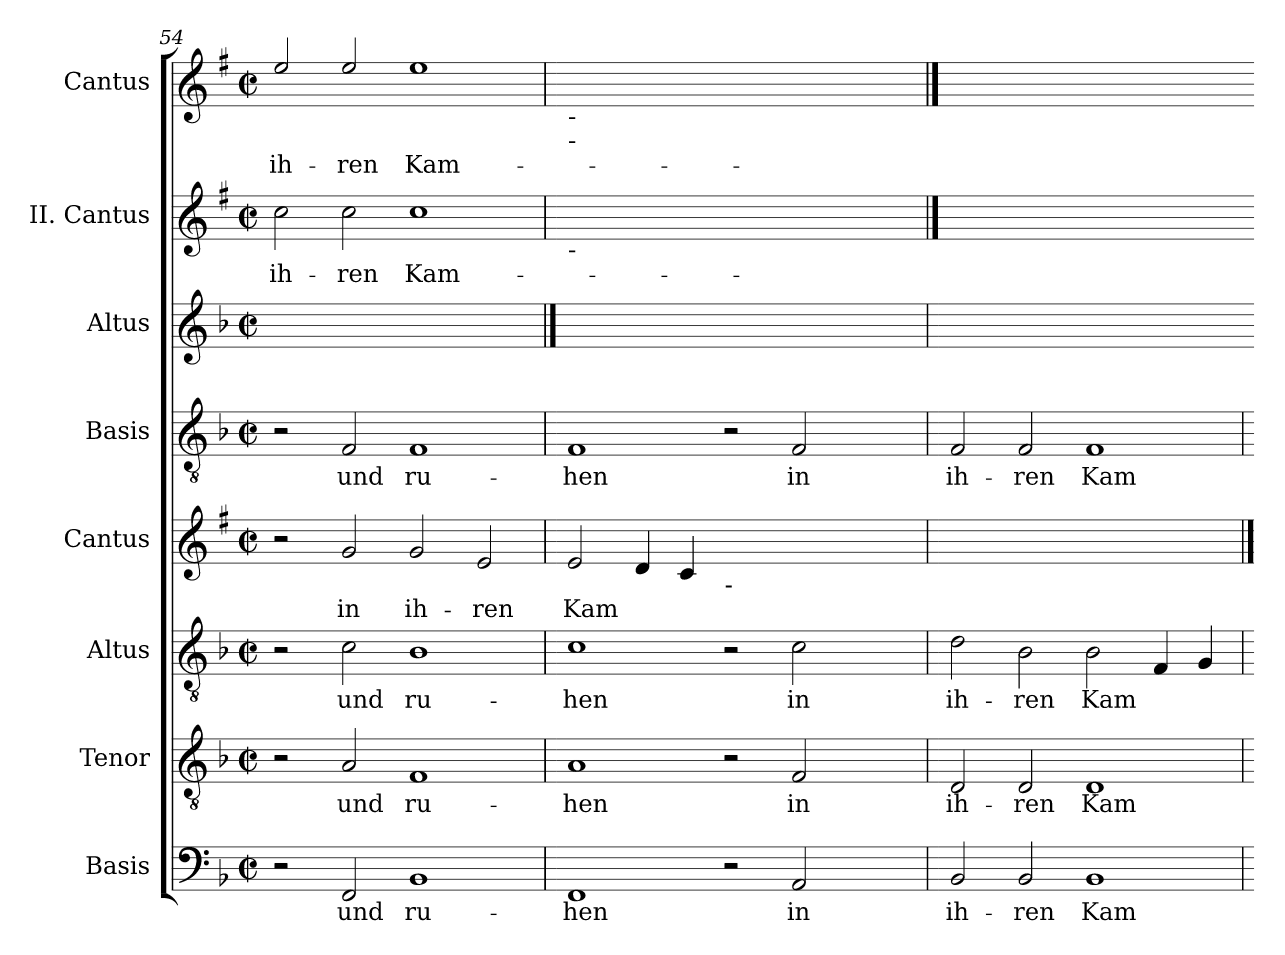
**kern	**text	**kern	**text	**kern	**text	**kern	**text	**kern	**text	**kern	**kern	**text	**kern	**text
*part8	*part8	*part7	*part7	*part6	*part6	*part5	*part5	*part4	*part4	*part3	*part2	*part2	*part1	*part1
*staff8	*staff8	*staff7	*staff7	*staff6	*staff6	*staff5	*staff5	*staff4	*staff4	*staff3	*staff2	*staff2	*staff1	*staff1
*I"Basis	*	*I"Tenor	*	*I"Altus	*	*I"Cantus	*	*I"Basis	*	*I"Altus	*I"II. Cantus	*	*I"Cantus	*
*clefF4	*	*clefGv2	*	*clefGv2	*	*clefG2	*	*clefGv2	*	*clefG2	*clefG2	*	*clefG2	*
*	*	*	*	*	*	*ITrd1c2	*	*	*	*	*ITrd1c2	*	*ITrd1c2	*
*k[b-]	*	*k[b-]	*	*k[b-]	*	*k[b-]	*	*k[b-]	*	*k[b-]	*k[b-]	*	*k[b-]	*
*F:	*	*F:	*	*F:	*	*F:	*	*F:	*	*F:	*F:	*	*F:	*
*M4/2	*	*M4/2	*	*M4/2	*	*M4/2	*	*M4/2	*	*M4/2	*M4/2	*	*M4/2	*
*met(c|)	*	*met(c|)	*	*met(c|)	*	*met(c|)	*	*met(c|)	*	*met(c|)	*met(c|)	*	*met(c|)	*
=54	=54	=54	=54	=54	=54	=54	=54	=54	=54	=54	=54	=54	=54	=54
!	!	!	!	!	!	!	!	!	!	!	!	!LO:LY:b	!	!LO:LY:b
*	*	*	*	*	*	*	*	*	*	*	*	*	*^	*
2r	.	2r	.	2r	.	2r	.	2r	.	2fyy]	2b-	ih-	2dd	0ryy	ih-
!	!LO:LY:b	!	!LO:LY:b	!	!LO:LY:b	!	!LO:LY:b	!	!LO:LY:b	!	!	!LO:LY:b	!	!	!LO:LY:b
2FF	und	2A	und	2c	und	2f	in	2F	und	1.ryy	2b-	-ren	2dd	.	-ren
!	!LO:LY:b	!	!LO:LY:b	!	!LO:LY:b	!	!LO:LY:b	!	!LO:LY:b	!	!	!LO:LY:b	!	!	!LO:LY:b
1BB-	ru-	1F	ru-	1B-	ru-	2f	ih-	1F	ru-	.	1b-	Kam-	1dd	.	Kam-
!	!	!	!	!	!	!	!LO:LY:b	!	!	!	!	!	!	!	!
.	.	.	.	.	.	2d	-ren	.	.	.	.	.	.	.	.
=55	=55	=55	=55	=55	=55	=55	=55	=55	=55	==55	=55	=55	=55	=55	=55
!	!	!	!	!	!	!	!	!	!	!	!	!	!LO:TX:b:t=-	!	!
!	!	!	!	!	!	!	!	!	!	!	!	!	!LO:TX:b:t=-	!	!
!	!	!	!	!	!	!	!	!	!	!	!LO:TX:b:t=-	!	!	!	!
!	!LO:LY:b	!	!LO:LY:b	!	!LO:LY:b	!	!LO:LY:b	!	!LO:LY:b	!	!	!LO:LY:b	!	!	!LO:LY:b
1FF	-hen	1A	-hen	1c	-hen	2d	Kam	1F	-hen	0ryy	[1.ayy	-mern.	[1.ccyy	0ryy	-mern.
.	.	.	.	.	.	4c	.	.	.	.	.	.	.	.	.
.	.	.	.	.	.	4B-	.	.	.	.	.	.	.	.	.
!	!	!	!	!	!	!LO:TX:b:t=-	!	!	!	!	!	!	!	!	!
!	!	!	!	!	!	!	!LO:LY:b	!	!	!	!	!	!	!	!
2r	.	2r	.	2r	.	[1.cyy	mern,	2r	.	.	.	.	.	.	.
!	!LO:LY:b	!	!LO:LY:b	!	!LO:LY:b	!	!	!	!LO:LY:b	!	!	!	!	!	!
2AA	in	2F	in	2c	in	.	.	2F	in	.	2ayy]	.	2ccyy]	.	.
2ryy	.	2ryy	.	2ryy	.	.	.	2ryy	.	2ryy	2ryy	.	2ryy	2ryy	.
=	==	=	==	=	==	=	==	=	==	=	==	==	==	==	==
!	!LO:LY:b	!	!LO:LY:b	!	!LO:LY:b	!	!	!	!LO:LY:b	!	!	!	!	!	!
*	*	*	*	*	*	*	*	*	*	*	*	*	*v	*v	*
2BB-	ih-	2D	ih-	2d	ih-	2cyy]	.	2F	ih-	0ryy	0ryy	.	0ryy	.
!	!LO:LY:b	!	!LO:LY:b	!	!LO:LY:b	!	!	!	!LO:LY:b	!	!	!	!	!
2BB-	-ren	2D	-ren	2B-	-ren	1.ryy	.	2F	-ren	.	.	.	.	.
!	!LO:LY:b	!	!LO:LY:b	!	!LO:LY:b	!	!	!	!LO:LY:b	!	!	!	!	!
1BB-	Kam-	1D	Kam-	2B-	Kam	.	.	1F	Kam-	.	.	.	.	.
.	.	.	.	4F	.	.	.	.	.	.	.	.	.	.
.	.	.	.	4G	.	.	.	.	.	.	.	.	.	.
=	=	=	=	=	=	==	=	=	=	=	=	=	=	=
*-	*-	*-	*-	*-	*-	*-	*-	*-	*-	*-	*-	*-	*-	*-
